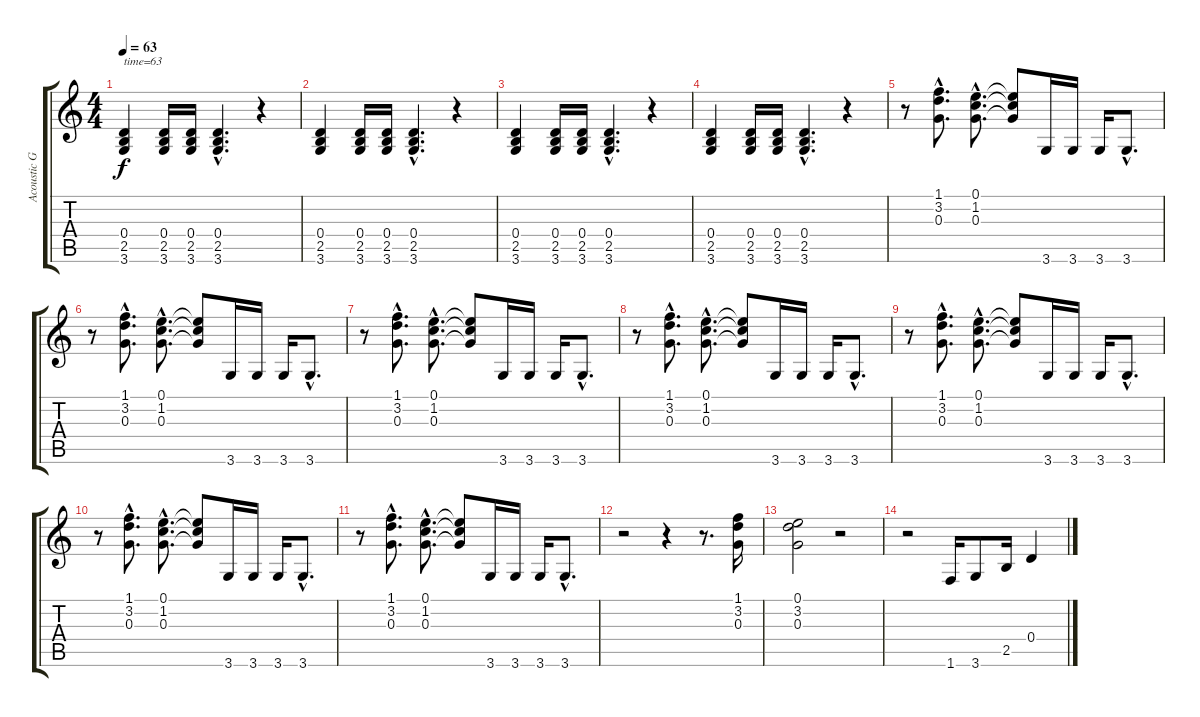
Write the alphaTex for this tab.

\track ("Acoustic Guitar" "Acoustic G") {instrument acousticguitarsteel}
\staff {score tabs}
\tuning (E4 B3 G3 D3 A2 E2) {hide}
\ts (4 4)
\tempo 63
\clef g2
\ks c
(0.4 2.5 3.6).4{txt "time=63" dy f} (0.4 2.5 3.6).16 (0.4 2.5 3.6).16 (0.4{hac} 2.5{hac} 3.6{hac}).4{d} r.4 |
(0.4 2.5 3.6).4 (0.4 2.5 3.6).16 (0.4 2.5 3.6).16 (0.4{hac} 2.5{hac} 3.6{hac}).4{d} r.4 |
(0.4 2.5 3.6).4 (0.4 2.5 3.6).16 (0.4 2.5 3.6).16 (0.4{hac} 2.5{hac} 3.6{hac}).4{d} r.4 |
(0.4 2.5 3.6).4 (0.4 2.5 3.6).16 (0.4 2.5 3.6).16 (0.4{hac} 2.5{hac} 3.6{hac}).4{d} r.4 |
r.8 (1.1{hac} 3.2{hac} 0.3{hac}).8{d} (0.1{hac} 1.2{hac} 0.3{hac}).8{d} (0.1{t} 1.2{t} 0.3{t}).8 3.6.16 3.6.16 3.6.16 3.6{hac}.8{d} |
r.8 (1.1{hac} 3.2{hac} 0.3{hac}).8{d} (0.1{hac} 1.2{hac} 0.3{hac}).8{d} (0.1{t} 1.2{t} 0.3{t}).8 3.6.16 3.6.16 3.6.16 3.6{hac}.8{d} |
r.8 (1.1{hac} 3.2{hac} 0.3{hac}).8{d} (0.1{hac} 1.2{hac} 0.3{hac}).8{d} (0.1{t} 1.2{t} 0.3{t}).8 3.6.16 3.6.16 3.6.16 3.6{hac}.8{d} |
r.8 (1.1{hac} 3.2{hac} 0.3{hac}).8{d} (0.1{hac} 1.2{hac} 0.3{hac}).8{d} (0.1{t} 1.2{t} 0.3{t}).8 3.6.16 3.6.16 3.6.16 3.6{hac}.8{d} |
r.8 (1.1{hac} 3.2{hac} 0.3{hac}).8{d} (0.1{hac} 1.2{hac} 0.3{hac}).8{d} (0.1{t} 1.2{t} 0.3{t}).8 3.6.16 3.6.16 3.6.16 3.6{hac}.8{d} |
r.8 (1.1{hac} 3.2{hac} 0.3{hac}).8{d} (0.1{hac} 1.2{hac} 0.3{hac}).8{d} (0.1{t} 1.2{t} 0.3{t}).8 3.6.16 3.6.16 3.6.16 3.6{hac}.8{d} |
r.8 (1.1{hac} 3.2{hac} 0.3{hac}).8{d} (0.1{hac} 1.2{hac} 0.3{hac}).8{d} (0.1{t} 1.2{t} 0.3{t}).8 3.6.16 3.6.16 3.6.16 3.6{hac}.8{d} |
r.2 r.4 r.8{d} (1.1 3.2 0.3).16 |
(0.1 3.2 0.3).2 r.2 |
r.2 1.6.16 3.6.8 2.5.16 0.4.4
